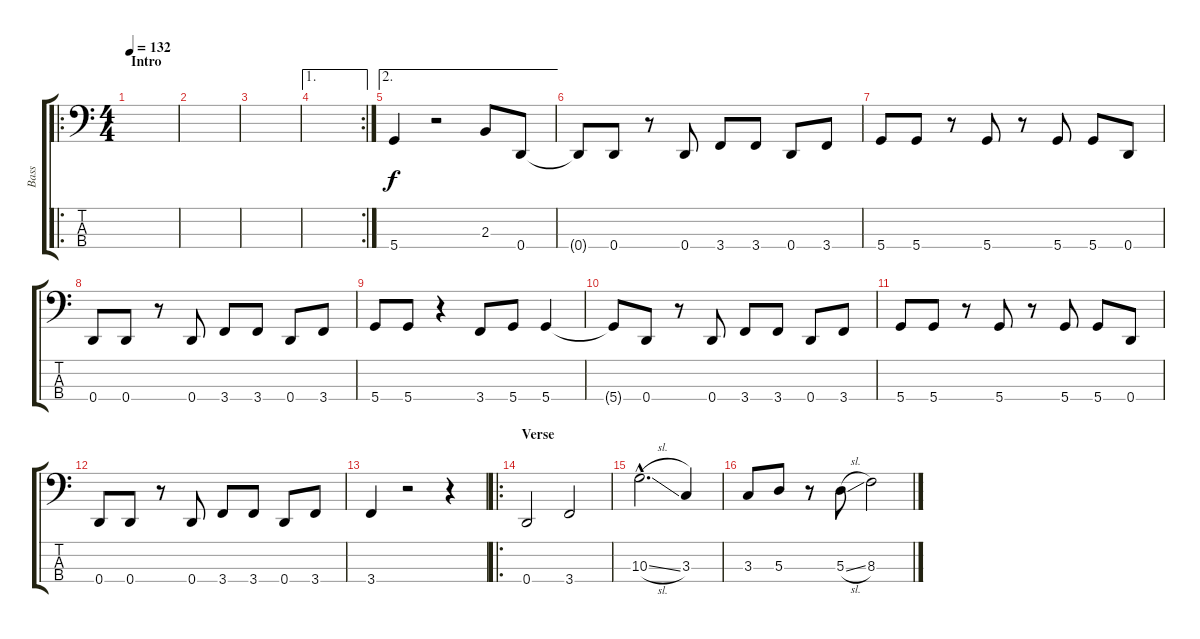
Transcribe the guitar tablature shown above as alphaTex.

\track ("Bass" "Bass") {instrument electricbassfinger}
\staff {score tabs}
\tuning (G2 D2 A1 D1) {hide}
\ro
\ts (4 4)
\section ("" "Intro")
\tempo 132
\clef f4
\ks c
|
|
|
\ae 1
\rc 2
|
\ae 2
5.4.4 r.2 2.3.8 0.4.8 |
0.4{t}.8 0.4.8 r.8 0.4.8 3.4.8 3.4.8 0.4.8 3.4.8 |
5.4.8 5.4.8 r.8 5.4.8 r.8 5.4.8 5.4.8 0.4.8 |
0.4.8 0.4.8 r.8 0.4.8 3.4.8 3.4.8 0.4.8 3.4.8 |
5.4.8 5.4.8 r.4 3.4.8 5.4.8 5.4.4 |
5.4{t}.8 0.4.8 r.8 0.4.8 3.4.8 3.4.8 0.4.8 3.4.8 |
5.4.8 5.4.8 r.8 5.4.8 r.8 5.4.8 5.4.8 0.4.8 |
0.4.8 0.4.8 r.8 0.4.8 3.4.8 3.4.8 0.4.8 3.4.8 |
3.4.4 r.2 r.4 |
\ro
\section ("" "Verse")
0.4.2 3.4.2 |
10.3{sl hac}.2{d} 3.3.4 |
3.3.8 5.3.8 r.8 5.3{sl}.8 8.3.2
